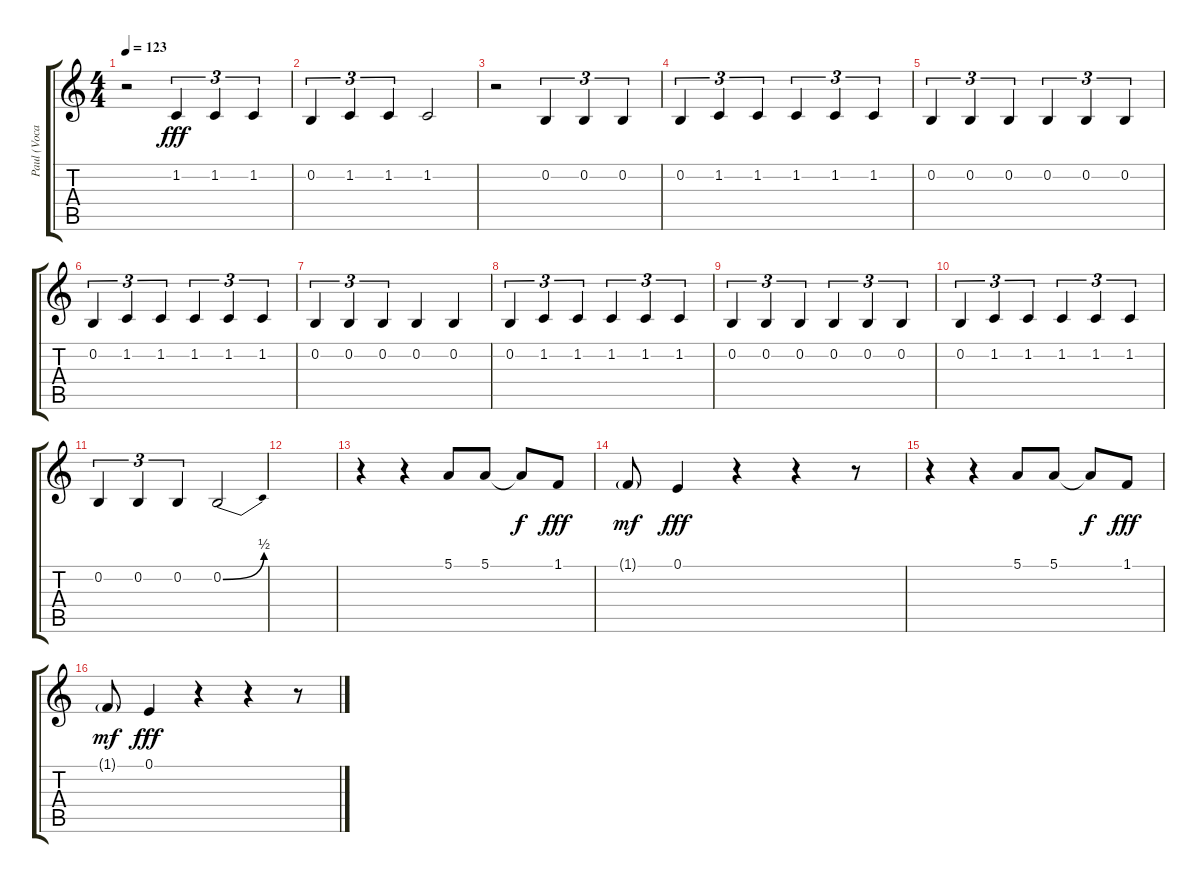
\track ("Paul (Vocals)" "Paul (Voca") {instrument trombone}
\staff {score tabs}
\tuning (E4 B3 G3 D3 A2 E2) {hide}
\ts (4 4)
\tempo 123
\clef g2
\ks c
r.2{dy fff} 1.2.4{tu (3 2)} 1.2.4{tu (3 2)} 1.2.4{tu (3 2)} |
0.2.4{tu (3 2)} 1.2.4{tu (3 2)} 1.2.4{tu (3 2)} 1.2.2 |
r.2 0.2.4{tu (3 2)} 0.2.4{tu (3 2)} 0.2.4{tu (3 2)} |
0.2.4{tu (3 2)} 1.2.4{tu (3 2)} 1.2.4{tu (3 2)} 1.2.4{tu (3 2)} 1.2.4{tu (3 2)} 1.2.4{tu (3 2)} |
0.2.4{tu (3 2)} 0.2.4{tu (3 2)} 0.2.4{tu (3 2)} 0.2.4{tu (3 2)} 0.2.4{tu (3 2)} 0.2.4{tu (3 2)} |
0.2.4{tu (3 2)} 1.2.4{tu (3 2)} 1.2.4{tu (3 2)} 1.2.4{tu (3 2)} 1.2.4{tu (3 2)} 1.2.4{tu (3 2)} |
0.2.4{tu (3 2)} 0.2.4{tu (3 2)} 0.2.4{tu (3 2)} 0.2.4 0.2.4 |
0.2.4{tu (3 2)} 1.2.4{tu (3 2)} 1.2.4{tu (3 2)} 1.2.4{tu (3 2)} 1.2.4{tu (3 2)} 1.2.4{tu (3 2)} |
0.2.4{tu (3 2)} 0.2.4{tu (3 2)} 0.2.4{tu (3 2)} 0.2.4{tu (3 2)} 0.2.4{tu (3 2)} 0.2.4{tu (3 2)} |
0.2.4{tu (3 2)} 1.2.4{tu (3 2)} 1.2.4{tu (3 2)} 1.2.4{tu (3 2)} 1.2.4{tu (3 2)} 1.2.4{tu (3 2)} |
0.2.4{tu (3 2)} 0.2.4{tu (3 2)} 0.2.4{tu (3 2)} 0.2{be (bend 0 0 60 2)}.2 |
|
r.4 r.4 5.1.8 5.1.8 5.1{t}.8{dy f} 1.1.8{dy fff} |
1.1{g}.8{dy mf} 0.1.4{dy fff} r.4 r.4 r.8 |
r.4 r.4 5.1.8 5.1.8 5.1{t}.8{dy f} 1.1.8{dy fff} |
1.1{g}.8{dy mf} 0.1.4{dy fff} r.4 r.4 r.8
